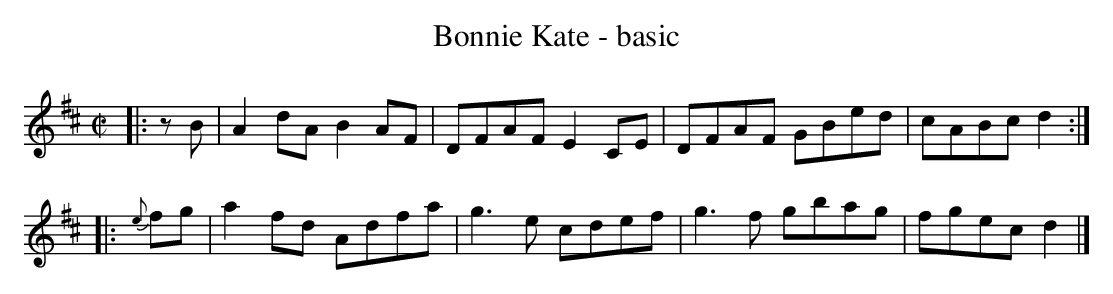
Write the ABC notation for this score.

X:1
T: Bonnie Kate - basic
M: C|
L: 1/8
K: D
|: zB | A2dA B2AF | DFAF E2CE | DFAF GBed | cABc d2 :|
|: {e}fg | a2fd Adfa | g3e cdef | g3f gbag | fgec d2 |]
